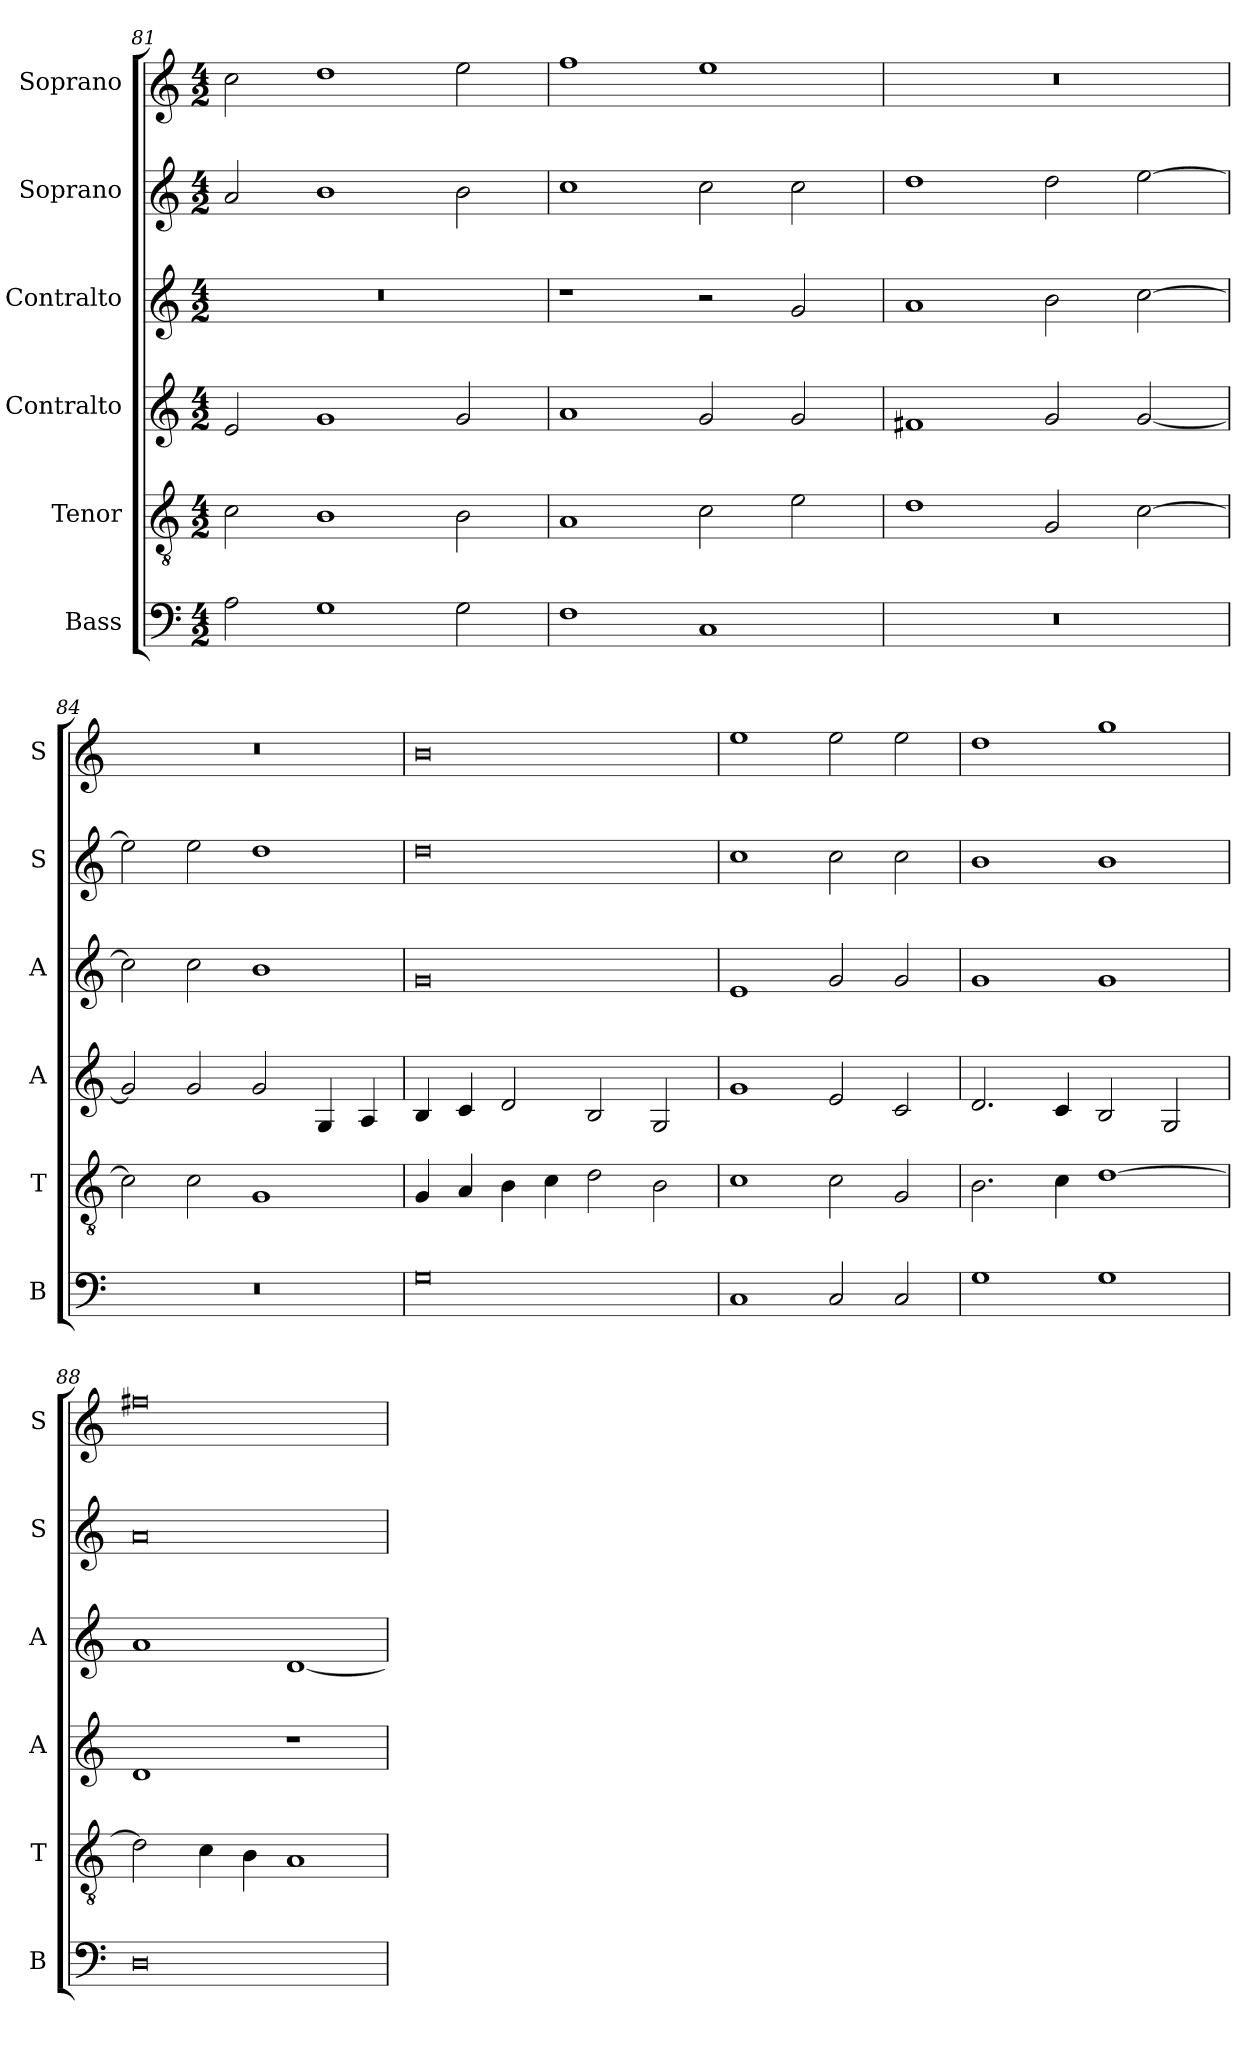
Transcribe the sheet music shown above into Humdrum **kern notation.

**kern	**kern	**kern	**kern	**kern	**kern
*part6	*part5	*part4	*part3	*part2	*part1
*staff6	*staff5	*staff4	*staff3	*staff2	*staff1
*I"Bass	*I"Tenor	*I"Contralto	*I"Contralto	*I"Soprano	*I"Soprano
*I'B	*I'T	*I'A	*I'A	*I'S	*I'S
*clefF4	*clefGv2	*clefG2	*clefG2	*clefG2	*clefG2
*k[]	*k[]	*k[]	*k[]	*k[]	*k[]
*C:ion	*C:ion	*C:ion	*C:ion	*C:ion	*C:ion
*M4/2	*M4/2	*M4/2	*M4/2	*M4/2	*M4/2
=81	=81	=81	=81	=81	=81
2A	2c	2e	0r	2a	2cc
1G	1B	1g	.	1b	1dd
2G	2B	2g	.	2b	2ee
=82	=82	=82	=82	=82	=82
1F	1A	1a	1r	1cc	1ff
1C	2c	2g	2r	2cc	1ee
.	2e	2g	2g	2cc	.
=83	=83	=83	=83	=83	=83
0r	1d	1f#X	1a	1dd	0r
.	2G	2g	2b	2dd	.
.	[2c	[2g	[2cc	[2ee	.
=84	=84	=84	=84	=84	=84
0r	2c]	2g]	2cc]	2ee]	0r
.	2c	2g	2cc	2ee	.
.	1G	2g	1b	1dd	.
.	.	4G	.	.	.
.	.	4A	.	.	.
=85	=85	=85	=85	=85	=85
0G	4G	4B	0g	0dd	0b
.	4A	4c	.	.	.
.	4B	2d	.	.	.
.	4c	.	.	.	.
.	2d	2B	.	.	.
.	2B	2G	.	.	.
=86	=86	=86	=86	=86	=86
1C	1c	1g	1e	1cc	1ee
2C	2c	2e	2g	2cc	2ee
2C	2G	2c	2g	2cc	2ee
=87	=87	=87	=87	=87	=87
1G	2.B	2.d	1g	1b	1dd
.	4c	4c	.	.	.
1G	[1d	2B	1g	1b	1gg
.	.	2G	.	.	.
=88	=88	=88	=88	=88	=88
0D	2d]	1d	1a	0a	0ff#X
.	4c	.	.	.	.
.	4B	.	.	.	.
.	1A	1r	[1d	.	.
=	=	=	=	=	=
*-	*-	*-	*-	*-	*-
